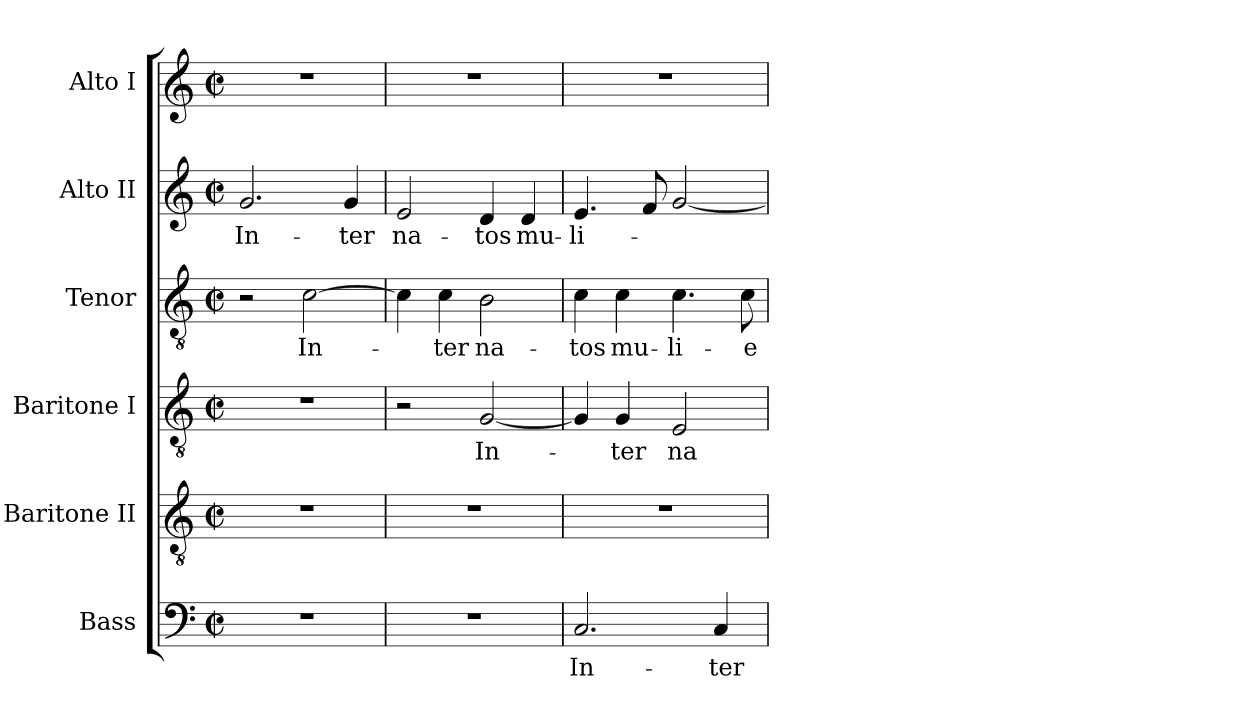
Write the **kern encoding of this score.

**kern	**text	**kern	**kern	**text	**kern	**text	**kern	**text	**kern
*part6	*part6	*part5	*part4	*part4	*part3	*part3	*part2	*part2	*part1
*staff6	*staff6	*staff5	*staff4	*staff4	*staff3	*staff3	*staff2	*staff2	*staff1
*I"Bass	*	*I"Baritone II	*I"Baritone I	*	*I"Tenor	*	*I"Alto II	*	*I"Alto I
*I'B.	*	*I'B.	*I'T.	*	*I'T.	*	*I'A.	*	*
!!LO:PB:g=z
*clefF4	*	*clefGv2	*clefGv2	*	*clefGv2	*	*clefG2	*	*clefG2
*	*	*	*ITrd7c12	*	*ITrd7c12	*	*	*	*
*k[]	*	*k[]	*k[]	*	*k[]	*	*k[]	*	*k[]
*C:	*	*C:	*C:	*	*C:	*	*C:	*	*C:
*M2/2	*	*M2/2	*M2/2	*	*M2/2	*	*M2/2	*	*M2/2
*met(c|)	*	*met(c|)	*met(c|)	*	*met(c|)	*	*met(c|)	*	*met(c|)
=1	=1	=1	=1	=1	=1	=1	=1	=1	=1
!	!	!	!	!	!	!	!	!LO:LY:b:color=#000000	!
1r	.	1r	1r	.	2r	.	2.gi/	In-	1r
!	!	!	!	!	!	!LO:LY:b:color=#000000	!	!	!
.	.	.	.	.	[>2Ci\	In-	.	.	.
!	!	!	!	!	!	!	!	!LO:LY:b:color=#000000	!
.	.	.	.	.	.	.	4gi/	-ter	.
=2	=2	=2	=2	=2	=2	=2	=2	=2	=2
!	!	!	!	!	!	!	!	!LO:LY:b:color=#000000	!
1r	.	1r	2r	.	4Ci\]	.	2ei/	na-	1r
!	!	!	!	!	!	!LO:LY:b:color=#000000	!	!	!
.	.	.	.	.	4Ci\	-ter	.	.	.
!	!	!	!	!LO:LY:b:color=#000000	!	!	!	!	!
!	!	!	!	!	!	!LO:LY:b:color=#000000	!	!	!
!	!	!	!	!	!	!	!	!LO:LY:b:color=#000000	!
.	.	.	[<2GGi/	In-	2BBi\	na-	4di/	-tos	.
!	!	!	!	!	!	!	!	!LO:LY:b:color=#000000	!
.	.	.	.	.	.	.	4di/	mu-	.
=3	=3	=3	=3	=3	=3	=3	=3	=3	=3
!	!LO:LY:b:color=#000000	!	!	!	!	!	!	!	!
!	!	!	!	!	!	!LO:LY:b:color=#000000	!	!	!
!	!	!	!	!	!	!	!	!LO:LY:b:color=#000000	!
2.Ci/	In-	1r	4GGi/]	.	4Ci\	-tos	4.ei/	-li-	1r
!	!	!	!	!LO:LY:b:color=#000000	!	!	!	!	!
!	!	!	!	!	!	!LO:LY:b:color=#000000	!	!	!
.	.	.	4GGi/	-ter	4Ci\	mu-	.	.	.
.	.	.	.	.	.	.	8fi/	.	.
!	!	!	!	!LO:LY:b:color=#000000	!	!	!	!	!
!	!	!	!	!	!	!LO:LY:b:color=#000000	!	!	!
.	.	.	2EEi/	na-	4.Ci\	-li-	[<2gi/	.	.
!	!LO:LY:b:color=#000000	!	!	!	!	!	!	!	!
4Ci/	-ter	.	.	.	.	.	.	.	.
!	!	!	!	!	!	!LO:LY:b:color=#000000	!	!	!
.	.	.	.	.	8Ci\	-e-	.	.	.
=	=	=	=	=	=	=	=	=	=
*-	*-	*-	*-	*-	*-	*-	*-	*-	*-
